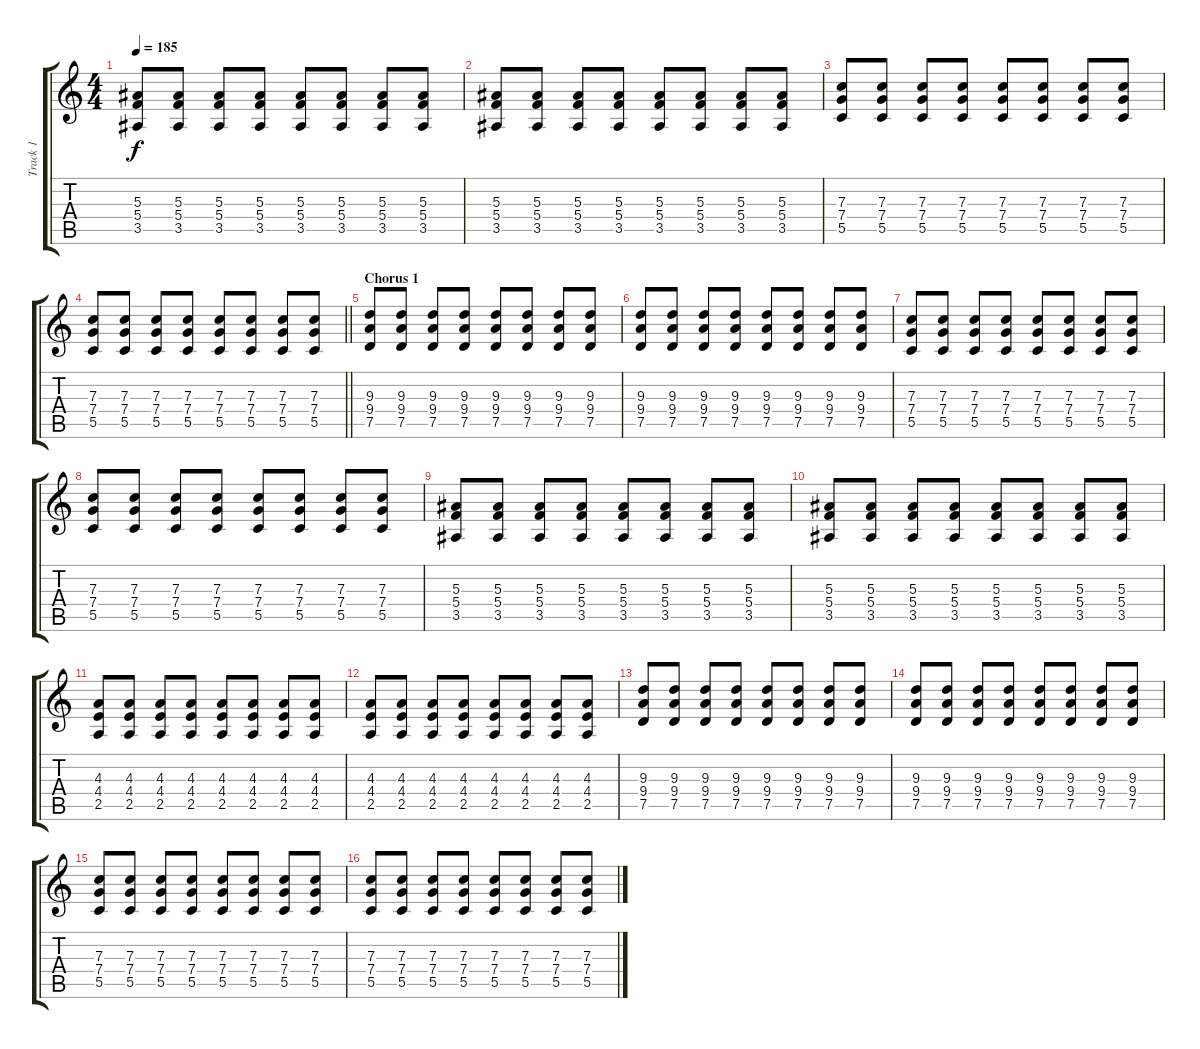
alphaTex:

\track ("Track 1" "Track 1") {instrument distortionguitar}
\staff {score tabs}
\tuning (D4 A3 F3 C3 G2 C2) {hide}
\ts (4 4)
\tempo 185
\clef g2
\ks c
(5.3 5.4 3.5).8{dy f} (5.3 5.4 3.5).8 (5.3 5.4 3.5).8 (5.3 5.4 3.5).8 (5.3 5.4 3.5).8 (5.3 5.4 3.5).8 (5.3 5.4 3.5).8 (5.3 5.4 3.5).8 |
(5.3 5.4 3.5).8 (5.3 5.4 3.5).8 (5.3 5.4 3.5).8 (5.3 5.4 3.5).8 (5.3 5.4 3.5).8 (5.3 5.4 3.5).8 (5.3 5.4 3.5).8 (5.3 5.4 3.5).8 |
(7.3 7.4 5.5).8 (7.3 7.4 5.5).8 (7.3 7.4 5.5).8 (7.3 7.4 5.5).8 (7.3 7.4 5.5).8 (7.3 7.4 5.5).8 (7.3 7.4 5.5).8 (7.3 7.4 5.5).8 |
\barLineRight lightlight
(7.3 7.4 5.5).8 (7.3 7.4 5.5).8 (7.3 7.4 5.5).8 (7.3 7.4 5.5).8 (7.3 7.4 5.5).8 (7.3 7.4 5.5).8 (7.3 7.4 5.5).8 (7.3 7.4 5.5).8 |
\section ("" "Chorus 1")
(9.3 9.4 7.5).8 (9.3 9.4 7.5).8 (9.3 9.4 7.5).8 (9.3 9.4 7.5).8 (9.3 9.4 7.5).8 (9.3 9.4 7.5).8 (9.3 9.4 7.5).8 (9.3 9.4 7.5).8 |
(9.3 9.4 7.5).8 (9.3 9.4 7.5).8 (9.3 9.4 7.5).8 (9.3 9.4 7.5).8 (9.3 9.4 7.5).8 (9.3 9.4 7.5).8 (9.3 9.4 7.5).8 (9.3 9.4 7.5).8 |
(7.3 7.4 5.5).8 (7.3 7.4 5.5).8 (7.3 7.4 5.5).8 (7.3 7.4 5.5).8 (7.3 7.4 5.5).8 (7.3 7.4 5.5).8 (7.3 7.4 5.5).8 (7.3 7.4 5.5).8 |
(7.3 7.4 5.5).8 (7.3 7.4 5.5).8 (7.3 7.4 5.5).8 (7.3 7.4 5.5).8 (7.3 7.4 5.5).8 (7.3 7.4 5.5).8 (7.3 7.4 5.5).8 (7.3 7.4 5.5).8 |
(5.3 5.4 3.5).8 (5.3 5.4 3.5).8 (5.3 5.4 3.5).8 (5.3 5.4 3.5).8 (5.3 5.4 3.5).8 (5.3 5.4 3.5).8 (5.3 5.4 3.5).8 (5.3 5.4 3.5).8 |
(5.3 5.4 3.5).8 (5.3 5.4 3.5).8 (5.3 5.4 3.5).8 (5.3 5.4 3.5).8 (5.3 5.4 3.5).8 (5.3 5.4 3.5).8 (5.3 5.4 3.5).8 (5.3 5.4 3.5).8 |
(4.3 4.4 2.5).8 (4.3 4.4 2.5).8 (4.3 4.4 2.5).8 (4.3 4.4 2.5).8 (4.3 4.4 2.5).8 (4.3 4.4 2.5).8 (4.3 4.4 2.5).8 (4.3 4.4 2.5).8 |
(4.3 4.4 2.5).8 (4.3 4.4 2.5).8 (4.3 4.4 2.5).8 (4.3 4.4 2.5).8 (4.3 4.4 2.5).8 (4.3 4.4 2.5).8 (4.3 4.4 2.5).8 (4.3 4.4 2.5).8 |
(9.3 9.4 7.5).8 (9.3 9.4 7.5).8 (9.3 9.4 7.5).8 (9.3 9.4 7.5).8 (9.3 9.4 7.5).8 (9.3 9.4 7.5).8 (9.3 9.4 7.5).8 (9.3 9.4 7.5).8 |
(9.3 9.4 7.5).8 (9.3 9.4 7.5).8 (9.3 9.4 7.5).8 (9.3 9.4 7.5).8 (9.3 9.4 7.5).8 (9.3 9.4 7.5).8 (9.3 9.4 7.5).8 (9.3 9.4 7.5).8 |
(7.3 7.4 5.5).8 (7.3 7.4 5.5).8 (7.3 7.4 5.5).8 (7.3 7.4 5.5).8 (7.3 7.4 5.5).8 (7.3 7.4 5.5).8 (7.3 7.4 5.5).8 (7.3 7.4 5.5).8 |
(7.3 7.4 5.5).8 (7.3 7.4 5.5).8 (7.3 7.4 5.5).8 (7.3 7.4 5.5).8 (7.3 7.4 5.5).8 (7.3 7.4 5.5).8 (7.3 7.4 5.5).8 (7.3 7.4 5.5).8
